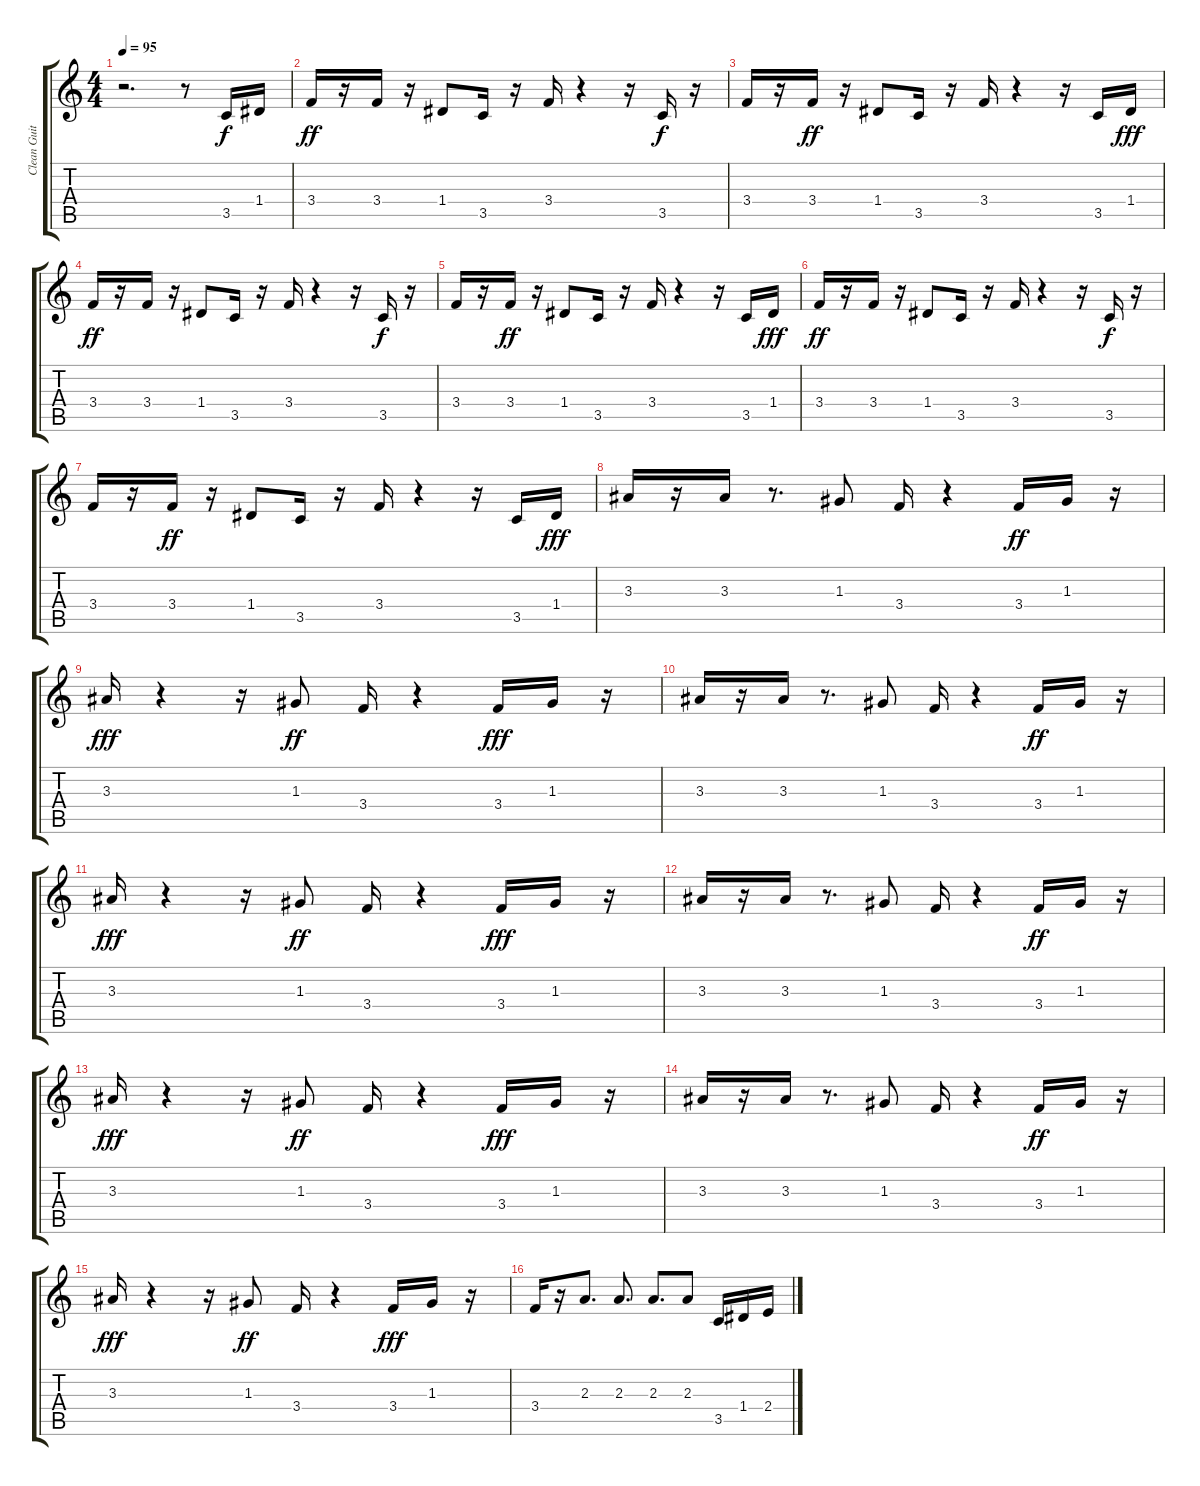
\track ("Clean Guitar" "Clean Guit") {instrument acousticguitarsteel}
\staff {score tabs}
\tuning (E4 B3 G3 D3 A2 E2) {hide}
\ts (4 4)
\tempo 95
\clef g2
\ks c
r.2{d dy ff} r.8 3.5.16{dy f} 1.4.16 |
3.4.16{dy ff} r.16 3.4.16 r.16 1.4.8 3.5.16 r.16 3.4.16 r.4 r.16 3.5.16{dy f} r.16 |
3.4.16 r.16 3.4.16{dy ff} r.16 1.4.8 3.5.16 r.16 3.4.16 r.4 r.16 3.5.16 1.4.16{dy fff} |
3.4.16{dy ff} r.16 3.4.16 r.16 1.4.8 3.5.16 r.16 3.4.16 r.4 r.16 3.5.16{dy f} r.16 |
3.4.16 r.16 3.4.16{dy ff} r.16 1.4.8 3.5.16 r.16 3.4.16 r.4 r.16 3.5.16 1.4.16{dy fff} |
3.4.16{dy ff} r.16 3.4.16 r.16 1.4.8 3.5.16 r.16 3.4.16 r.4 r.16 3.5.16{dy f} r.16 |
3.4.16 r.16 3.4.16{dy ff} r.16 1.4.8 3.5.16 r.16 3.4.16 r.4 r.16 3.5.16 1.4.16{dy fff} |
3.3.16 r.16 3.3.16 r.8{d} 1.3.8 3.4.16 r.4 3.4.16{dy ff} 1.3.16 r.16 |
3.3.16{dy fff} r.4 r.16 1.3.8{dy ff} 3.4.16 r.4 3.4.16{dy fff} 1.3.16 r.16 |
3.3.16 r.16 3.3.16 r.8{d} 1.3.8 3.4.16 r.4 3.4.16{dy ff} 1.3.16 r.16 |
3.3.16{dy fff} r.4 r.16 1.3.8{dy ff} 3.4.16 r.4 3.4.16{dy fff} 1.3.16 r.16 |
3.3.16 r.16 3.3.16 r.8{d} 1.3.8 3.4.16 r.4 3.4.16{dy ff} 1.3.16 r.16 |
3.3.16{dy fff} r.4 r.16 1.3.8{dy ff} 3.4.16 r.4 3.4.16{dy fff} 1.3.16 r.16 |
3.3.16 r.16 3.3.16 r.8{d} 1.3.8 3.4.16 r.4 3.4.16{dy ff} 1.3.16 r.16 |
3.3.16{dy fff} r.4 r.16 1.3.8{dy ff} 3.4.16 r.4 3.4.16{dy fff} 1.3.16 r.16 |
3.4.16 r.16 2.3.8{d} 2.3.8{d} 2.3.8{d} 2.3.8 3.5.16 1.4.16 2.4.16
